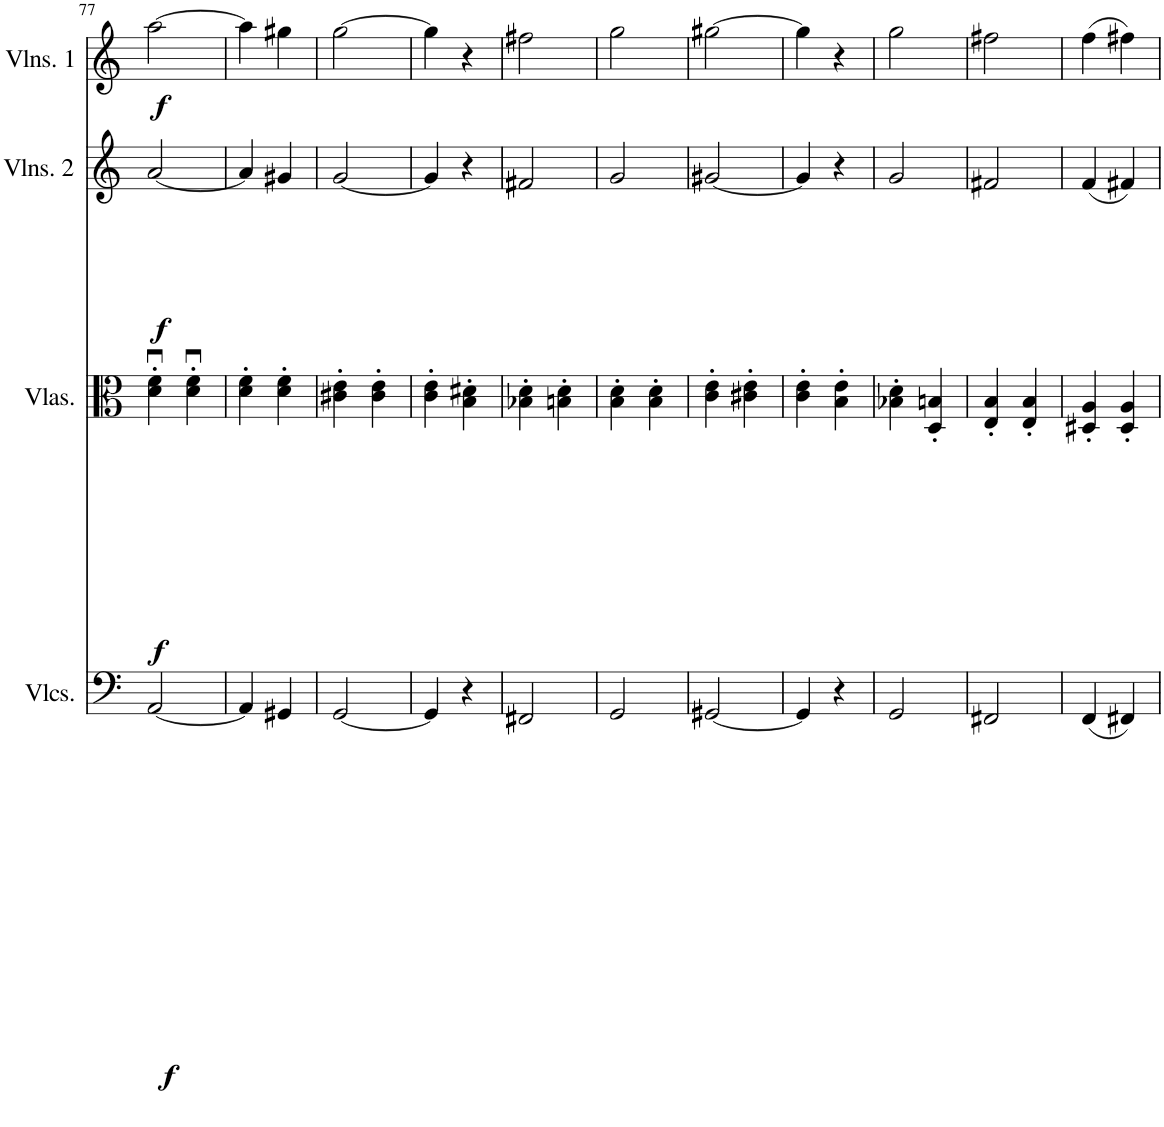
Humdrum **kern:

**kern	**dynam	**kern	**dynam	**kern	**dynam	**kern	**dynam
*part4	*part4	*part3	*part3	*part2	*part2	*part1	*part1
*staff4	*staff4	*staff3	*staff3	*staff2	*staff2	*staff1	*staff1
*I"Violoncellos	*	*I"Violas	*	*I"Violins 2	*	*I"Violins 1	*
*I'Vlcs.	*	*I'Vlas.	*	*I'Vlns. 2	*	*I'Vlns. 1	*
!!LO:PB:g=z
*clefF4	*	*clefC3	*	*clefG2	*	*clefG2	*
*k[]	*	*k[]	*	*k[]	*	*k[]	*
*M2/4	*	*M2/4	*	*M2/4	*	*M2/4	*
=77	=77	=77	=77	=77	=77	=77	=77
!	!LO:DY:b	!	!LO:DY:b	!	!LO:DY:b	!	!LO:DY:b
[2AA/	f	4d\u' 4f\u'	f	[2a/	f	[2aa\	f
.	.	4d\u' 4f\u'	.	.	.	.	.
=78	=78	=78	=78	=78	=78	=78	=78
4AA/]	.	4d\' 4f\'	.	4a/]	.	4aa\]	.
4GG#X/	.	4d\' 4f\'	.	4g#X/	.	4gg#X\	.
=79	=79	=79	=79	=79	=79	=79	=79
[2GG/	.	4c#X\' 4e\'	.	[2g/	.	[2gg\	.
.	.	4c#\' 4e\'	.	.	.	.	.
=80	=80	=80	=80	=80	=80	=80	=80
4GG/]	.	4c\' 4e\'	.	4g/]	.	4gg\]	.
4r	.	4B\' 4d#X\'	.	4r	.	4r	.
=81	=81	=81	=81	=81	=81	=81	=81
2FF#X/	.	4B-X\' 4d\'	.	2f#X/	.	2ff#X\	.
.	.	4Bn\' 4d\'	.	.	.	.	.
=82	=82	=82	=82	=82	=82	=82	=82
2GG/	.	4B\' 4d\'	.	2g/	.	2gg\	.
.	.	4B\' 4d\'	.	.	.	.	.
=83	=83	=83	=83	=83	=83	=83	=83
[2GG#X/	.	4c\' 4e\'	.	[2g#X/	.	[2gg#X\	.
.	.	4c#X\' 4e\'	.	.	.	.	.
=84	=84	=84	=84	=84	=84	=84	=84
4GG#/]	.	4c\' 4e\'	.	4g#/]	.	4gg#\]	.
4r	.	4B\' 4e\'	.	4r	.	4r	.
=85	=85	=85	=85	=85	=85	=85	=85
2GG/	.	4B-X\' 4d\'	.	2g/	.	2gg\	.
.	.	4D/' 4Bn/'	.	.	.	.	.
=86	=86	=86	=86	=86	=86	=86	=86
2FF#X/	.	4E/' 4B/'	.	2f#X/	.	2ff#X\	.
.	.	4E/' 4B/'	.	.	.	.	.
=87	=87	=87	=87	=87	=87	=87	=87
(4FF/	.	4D#X/' 4A/'	.	(4f/	.	(4ff\	.
4FF#X/)	.	4D#/' 4A/'	.	4f#X/)	.	4ff#X\)	.
=	=	=	=	=	=	=	=
*-	*-	*-	*-	*-	*-	*-	*-
